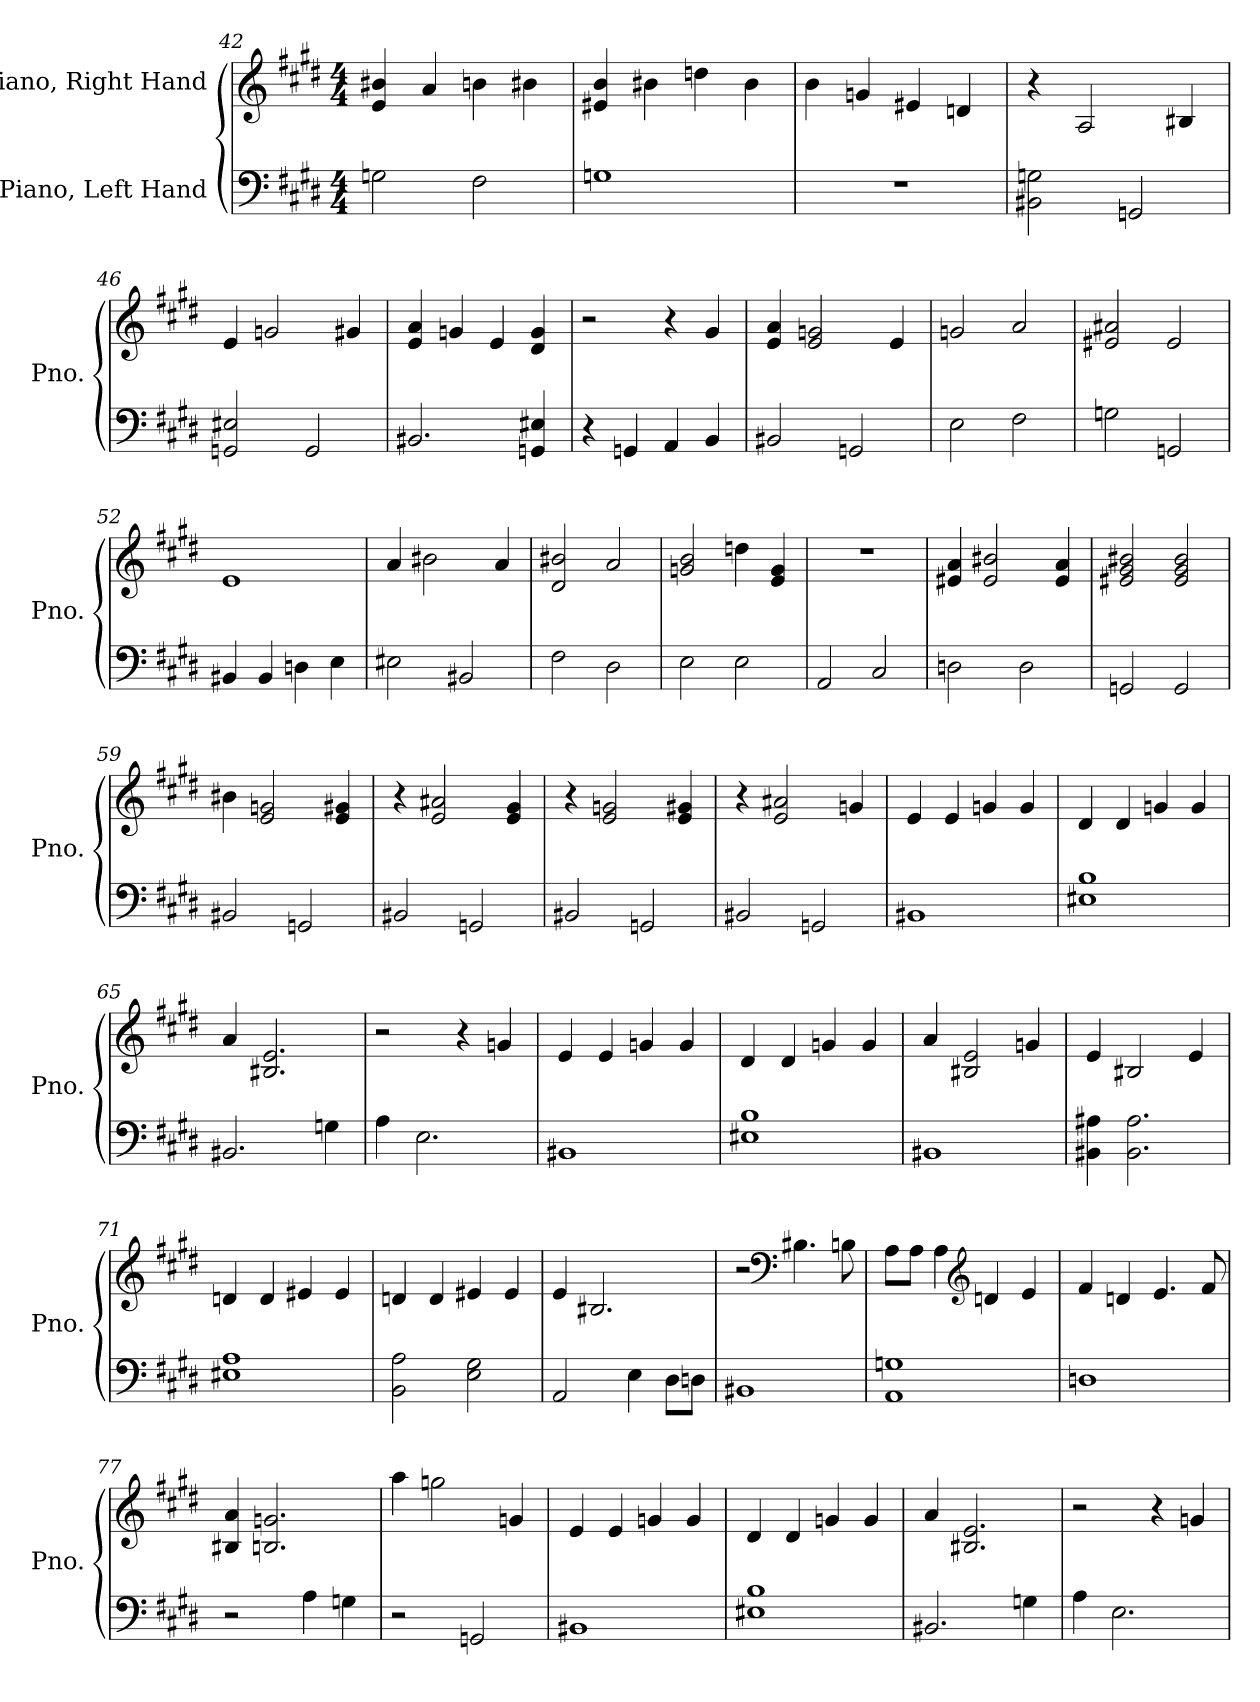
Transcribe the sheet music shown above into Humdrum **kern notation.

**kern	**kern
*part2	*part1
*staff2	*staff1
*I"Piano, Left Hand	*I"Piano, Right Hand
*I'Pno.	*I'Pno.
*clefF4	*clefG2
*k[f#c#g#d#]	*k[f#c#g#d#]
*M4/4	*M4/4
=42	=42
2Gn\	4e/ 4b#X/
.	4a/
2F#\	4bn\
.	4b#X\
=43	=43
1Gn	4e#X/ 4b/
.	4b#X\
.	4ddn\
.	4b#\
!!LO:PB:g=z
=44	=44
1r	4b\
.	4gn/
.	4e#X/
.	4dn/
=45	=45
2BB#X\ 2Gn\	4r
.	2A/
2GGn/	.
.	4B#X/
=46	=46
2GGn/ 2E#X/	4e/
.	2gn/
2GG/	.
.	4g#X/
=47	=47
2.BB#X/	4e/ 4a/
.	4gn/
.	4e/
4GGn/ 4E#X/	4d#/ 4g/
=48	=48
4r	2r
4GGn/	.
4AA/	4r
4BB/	4g#/
=49	=49
2BB#X/	4e/ 4a/
.	2e/ 2gn/
2GGn/	.
.	4e/
=50	=50
2E\	2gn/
2F#\	2a/
!!LO:LB:g=z
=51	=51
2Gn\	2e#X/ 2a#X/
2GGn/	2e#/
=52	=52
4BB#X/	1e
4BB#/	.
4Dn\	.
4E\	.
=53	=53
2E#X\	4a/
.	2b#X\
2BB#X/	.
.	4a/
=54	=54
2F#\	2d#/ 2b#X/
2D#\	2a/
=55	=55
2E\	2gn/ 2b/
2E\	4ddn\
.	4e/ 4g/
=56	=56
2AA/	1r
2C#/	.
=57	=57
2Dn\	4e#X/ 4a/
.	2e#/ 2b#X/
2D\	.
.	4e#/ 4a/
=58	=58
2GGn/	2e#X/ 2g#/ 2b#X/
2GG/	2e#/ 2g#/ 2b#/
!!LO:LB:g=z
=59	=59
2BB#X/	4b#X\
.	2e/ 2gn/
2GGn/	.
.	4e/ 4g#X/
=60	=60
2BB#X/	4r
.	2e/ 2a#X/
2GGn/	.
.	4e/ 4g#/
=61	=61
2BB#X/	4r
.	2e/ 2gn/
2GGn/	.
.	4e/ 4g#X/
=62	=62
2BB#X/	4r
.	2e/ 2a#X/
2GGn/	.
.	4gn/
=63	=63
1BB#X	4e/
.	4e/
.	4gn/
.	4g/
=64	=64
1E#X 1B	4d#/
.	4d#/
.	4gn/
.	4g/
=65	=65
2.BB#X/	4a/
.	2.B#X/ 2.e/
4Gn\	.
!!LO:LB:g=z
=66	=66
4A\	2r
2.E\	.
.	4r
.	4gn/
=67	=67
1BB#X	4e/
.	4e/
.	4gn/
.	4g/
=68	=68
1E#X 1B	4d#/
.	4d#/
.	4gn/
.	4g/
=69	=69
1BB#X	4a/
.	2B#X/ 2e/
.	4gn/
=70	=70
4BB#X\ 4A#X\	4e/
2.BB#\ 2.A#\	2B#X/
.	4e/
=71	=71
1E#X 1A	4dn/
.	4d/
.	4e#X/
.	4e#/
=72	=72
2BB\ 2A\	4dn/
.	4d/
2E\ 2G#\	4e#X/
.	4e#/
!!LO:LB:g=z
=73	=73
2AA/	4e/
.	2.B#X/
4E\	.
8D#\L	.
8Dn\J	.
=74	=74
1BB#X	2r
*	*clefF4
.	4.B#X\
.	8Bn\
=75	=75
1AA 1Gn	8A\L
.	8A\J
.	4A\
*	*clefG2
.	4dn/
.	4e/
=76	=76
1Dn	4f#/
.	4dn/
.	4.e/
.	8f#/
=77	=77
2r	4B#X/ 4a/
.	2.Bn/ 2.gn/
4A\	.
4Gn\	.
=78	=78
2r	4aa\
.	2ggn\
2GGn/	.
.	4gn/
!!LO:LB:g=z
=79	=79
1BB#X	4e/
.	4e/
.	4gn/
.	4g/
=80	=80
1E#X 1B	4d#/
.	4d#/
.	4gn/
.	4g/
=81	=81
2.BB#X/	4a/
.	2.B#X/ 2.e/
4Gn\	.
=82	=82
4A\	2r
2.E\	.
.	4r
.	4gn/
=	=
*-	*-
